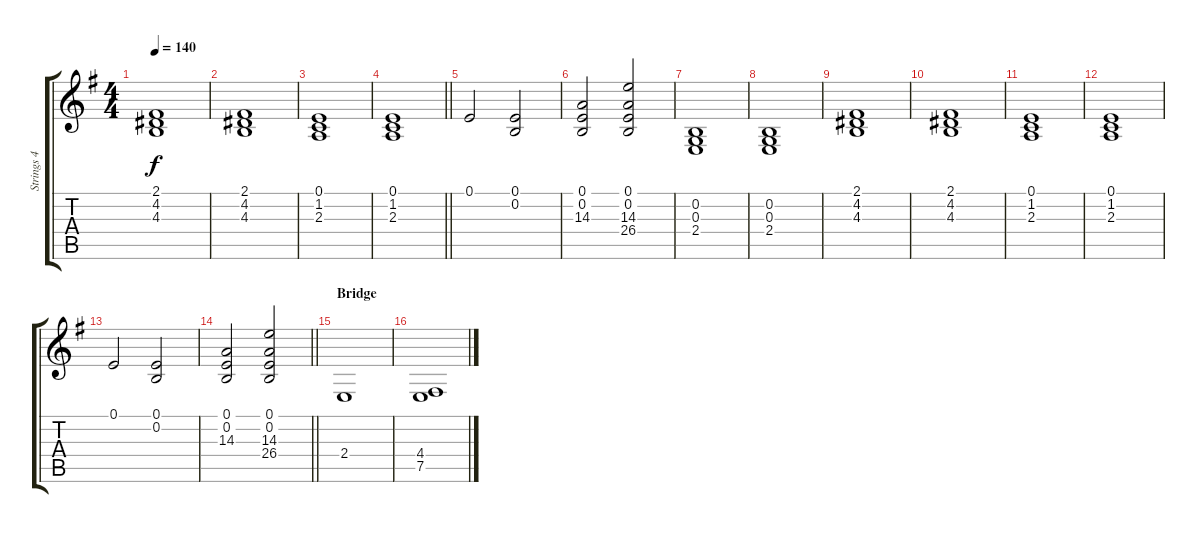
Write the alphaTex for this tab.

\track ("Strings 4" "Strings 4") {instrument stringensemble1}
\staff {score tabs}
\tuning (E4 B3 G3 D3 A2 E2) {hide}
\ts (4 4)
\tempo 140
\clef g2
\ks g
(2.1 4.2 4.3).1{dy f} |
(2.1 4.2 4.3).1 |
(0.1 1.2 2.3).1 |
\barLineRight lightlight
(0.1 1.2 2.3).1 |
0.1.2 (0.1 0.2).2 |
(0.1 0.2 14.3).2 (0.1 0.2 14.3 26.4).2 |
(0.2 0.3 2.4).1 |
(0.2 0.3 2.4).1 |
(2.1 4.2 4.3).1 |
(2.1 4.2 4.3).1 |
(0.1 1.2 2.3).1 |
(0.1 1.2 2.3).1 |
0.1.2 (0.1 0.2).2 |
\barLineRight lightlight
(0.1 0.2 14.3).2 (0.1 0.2 14.3 26.4).2 |
\section ("" "Bridge")
2.4.1 |
(4.4 7.5).1
